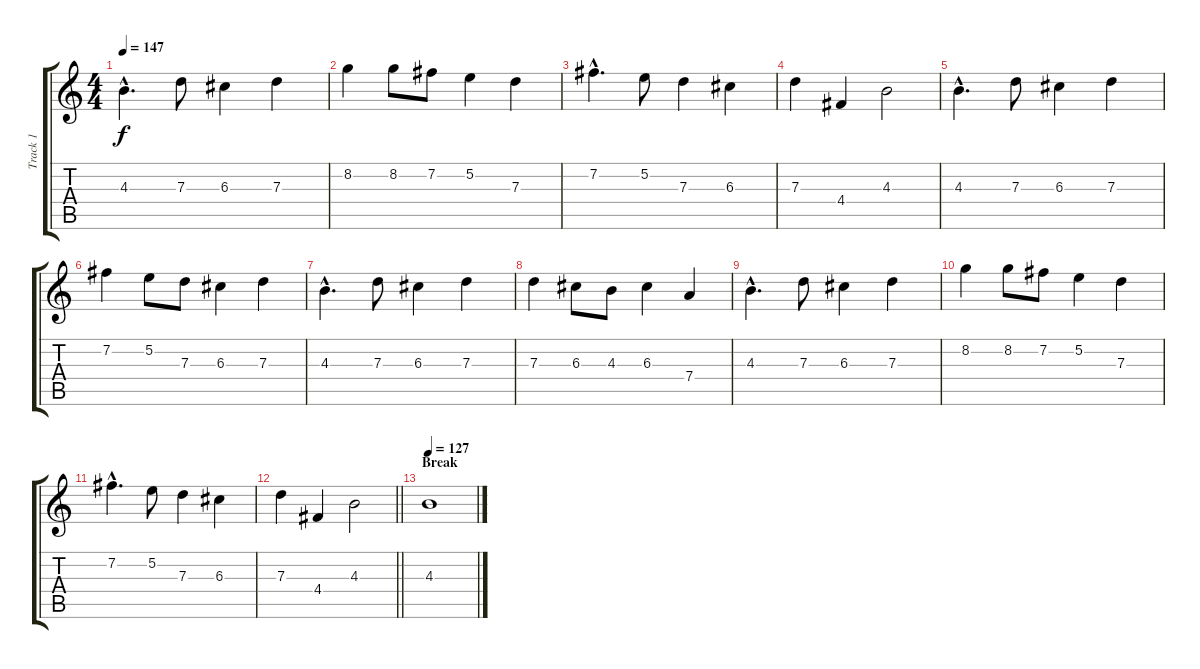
\track ("Track 1" "Track 1") {instrument distortionguitar}
\staff {score tabs}
\tuning (E4 B3 G3 D3 A2 E2) {hide}
\ts (4 4)
\tempo 147
\clef g2
\ks c
4.3{hac}.4{d dy f} 7.3.8 6.3.4 7.3.4 |
8.2.4 8.2.8 7.2.8 5.2.4 7.3.4 |
7.2{hac}.4{d} 5.2.8 7.3.4 6.3.4 |
7.3.4 4.4.4 4.3.2 |
4.3{hac}.4{d} 7.3.8 6.3.4 7.3.4 |
7.2.4 5.2.8 7.3.8 6.3.4 7.3.4 |
4.3{hac}.4{d} 7.3.8 6.3.4 7.3.4 |
7.3.4 6.3.8 4.3.8 6.3.4 7.4.4 |
4.3{hac}.4{d} 7.3.8 6.3.4 7.3.4 |
8.2.4 8.2.8 7.2.8 5.2.4 7.3.4 |
7.2{hac}.4{d} 5.2.8 7.3.4 6.3.4 |
\barLineRight lightlight
7.3.4 4.4.4 4.3.2 |
\section ("" "Break")
\tempo 127
4.3.1
